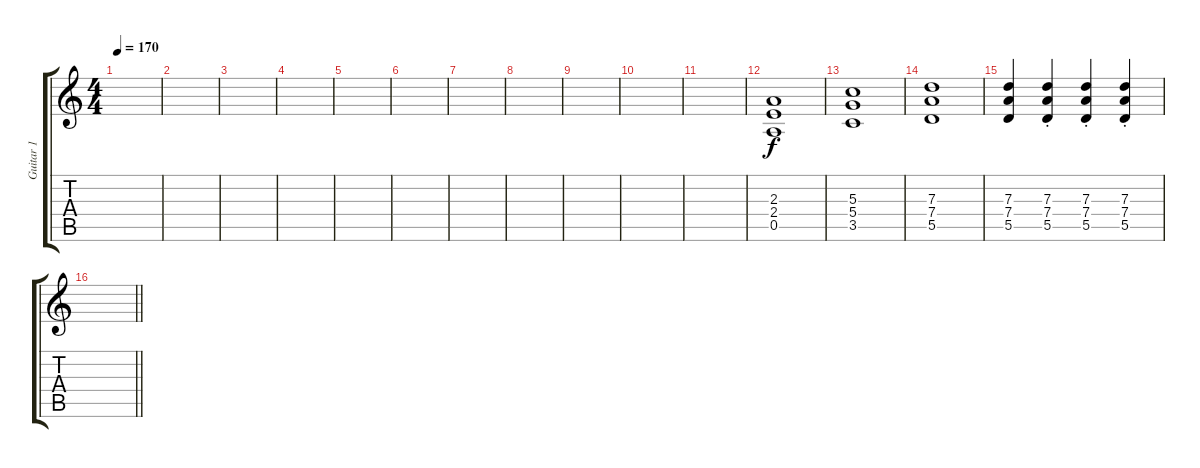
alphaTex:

\track ("Guitar 1" "Guitar 1") {instrument overdrivenguitar}
\staff {score tabs}
\tuning (E4 B3 G3 D3 A2 E2) {hide}
\ts (4 4)
\tempo 170
\clef g2
\ks c
|
|
|
|
|
|
|
|
|
|
|
(2.3 2.4 0.5).1{dy f} |
(5.3 5.4 3.5).1 |
(7.3 7.4 5.5).1 |
(7.3 7.4 5.5).4 (7.3{st} 7.4 5.5).4 (7.3{st} 7.4 5.5).4 (7.3{st} 7.4 5.5).4 |
\barLineRight lightlight
